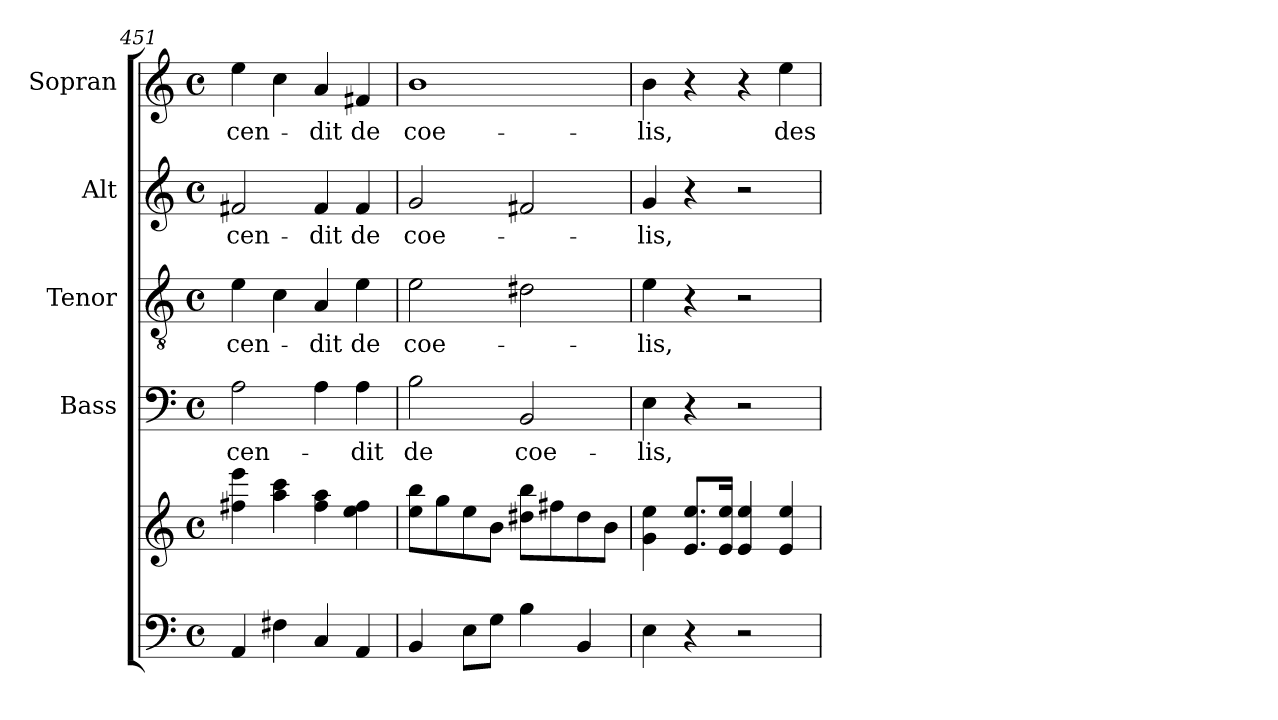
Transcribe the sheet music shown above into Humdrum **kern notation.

**kern	**kern	**kern	**text	**kern	**text	**kern	**text	**kern	**text
*part5	*part5	*part4	*part4	*part3	*part3	*part2	*part2	*part1	*part1
*staff6	*staff5	*staff4	*staff4	*staff3	*staff3	*staff2	*staff2	*staff1	*staff1
*	*	*I"Bass	*	*I"Tenor	*	*I"Alt	*	*I"Sopran	*
*	*	*I'B.	*	*I'T.	*	*I'A.	*	*I'S.	*
*clefF4	*clefG2	*clefF4	*	*clefGv2	*	*clefG2	*	*clefG2	*
*k[]	*k[]	*k[]	*	*k[]	*	*k[]	*	*k[]	*
*C:	*C:	*C:	*	*C:	*	*C:	*	*C:	*
*M4/4	*M4/4	*M4/4	*	*M4/4	*	*M4/4	*	*M4/4	*
*met(c)	*met(c)	*met(c)	*	*met(c)	*	*met(c)	*	*met(c)	*
=451	=451	=451	=451	=451	=451	=451	=451	=451	=451
!	!	!	!LO:LY:b	!	!LO:LY:b	!	!LO:LY:b	!	!LO:LY:b
4AA/	4ff#X\ 4eee\	2A\	-cen-	4e\	-cen-	2f#X/	-cen-	4ee\	-cen-
4F#X\	4aa\ 4ccc\	.	.	4c\	.	.	.	4cc\	.
!	!	!	!	!	!LO:LY:b	!	!LO:LY:b	!	!LO:LY:b
4C/	4ff#\ 4aa\	4A\	.	4A/	-dit	4f#/	-dit	4a/	-dit
!	!	!	!LO:LY:b	!	!LO:LY:b	!	!LO:LY:b	!	!LO:LY:b
4AA/	4ee\ 4ff#\	4A\	-dit	4e\	de	4f#/	de	4f#X/	de
=452	=452	=452	=452	=452	=452	=452	=452	=452	=452
!	!	!	!LO:LY:b	!	!LO:LY:b	!	!LO:LY:b	!	!LO:LY:b
4BB/	8ee\ 8bb\L	2B\	de	2e\	coe-	2g/	coe-	1b	coe-
.	8gg\	.	.	.	.	.	.	.	.
8E\L	8ee\	.	.	.	.	.	.	.	.
8G\J	8b\J	.	.	.	.	.	.	.	.
!	!	!	!LO:LY:b	!	!	!	!	!	!
4B\	8dd#X\ 8bb\L	2BB/	coe-	2d#X\	.	2f#X/	.	.	.
.	8ff#X\	.	.	.	.	.	.	.	.
4BB/	8dd#\	.	.	.	.	.	.	.	.
.	8b\J	.	.	.	.	.	.	.	.
=453	=453	=453	=453	=453	=453	=453	=453	=453	=453
!	!	!	!LO:LY:b	!	!LO:LY:b	!	!LO:LY:b	!	!LO:LY:b
4E\	4g\ 4ee\	4E\	-lis,	4e\	-lis,	4g/	-lis,	4b\	-lis,
4r	8.e/ 8.ee/L	4r	.	4r	.	4r	.	4r	.
.	16e/ 16ee/Jk	.	.	.	.	.	.	.	.
2r	4e/ 4ee/	2r	.	2r	.	2r	.	4r	.
!	!	!	!	!	!	!	!	!	!LO:LY:b
.	4e/ 4ee/	.	.	.	.	.	.	4ee\	des-
=	=	=	=	=	=	=	=	=	=
*-	*-	*-	*-	*-	*-	*-	*-	*-	*-
